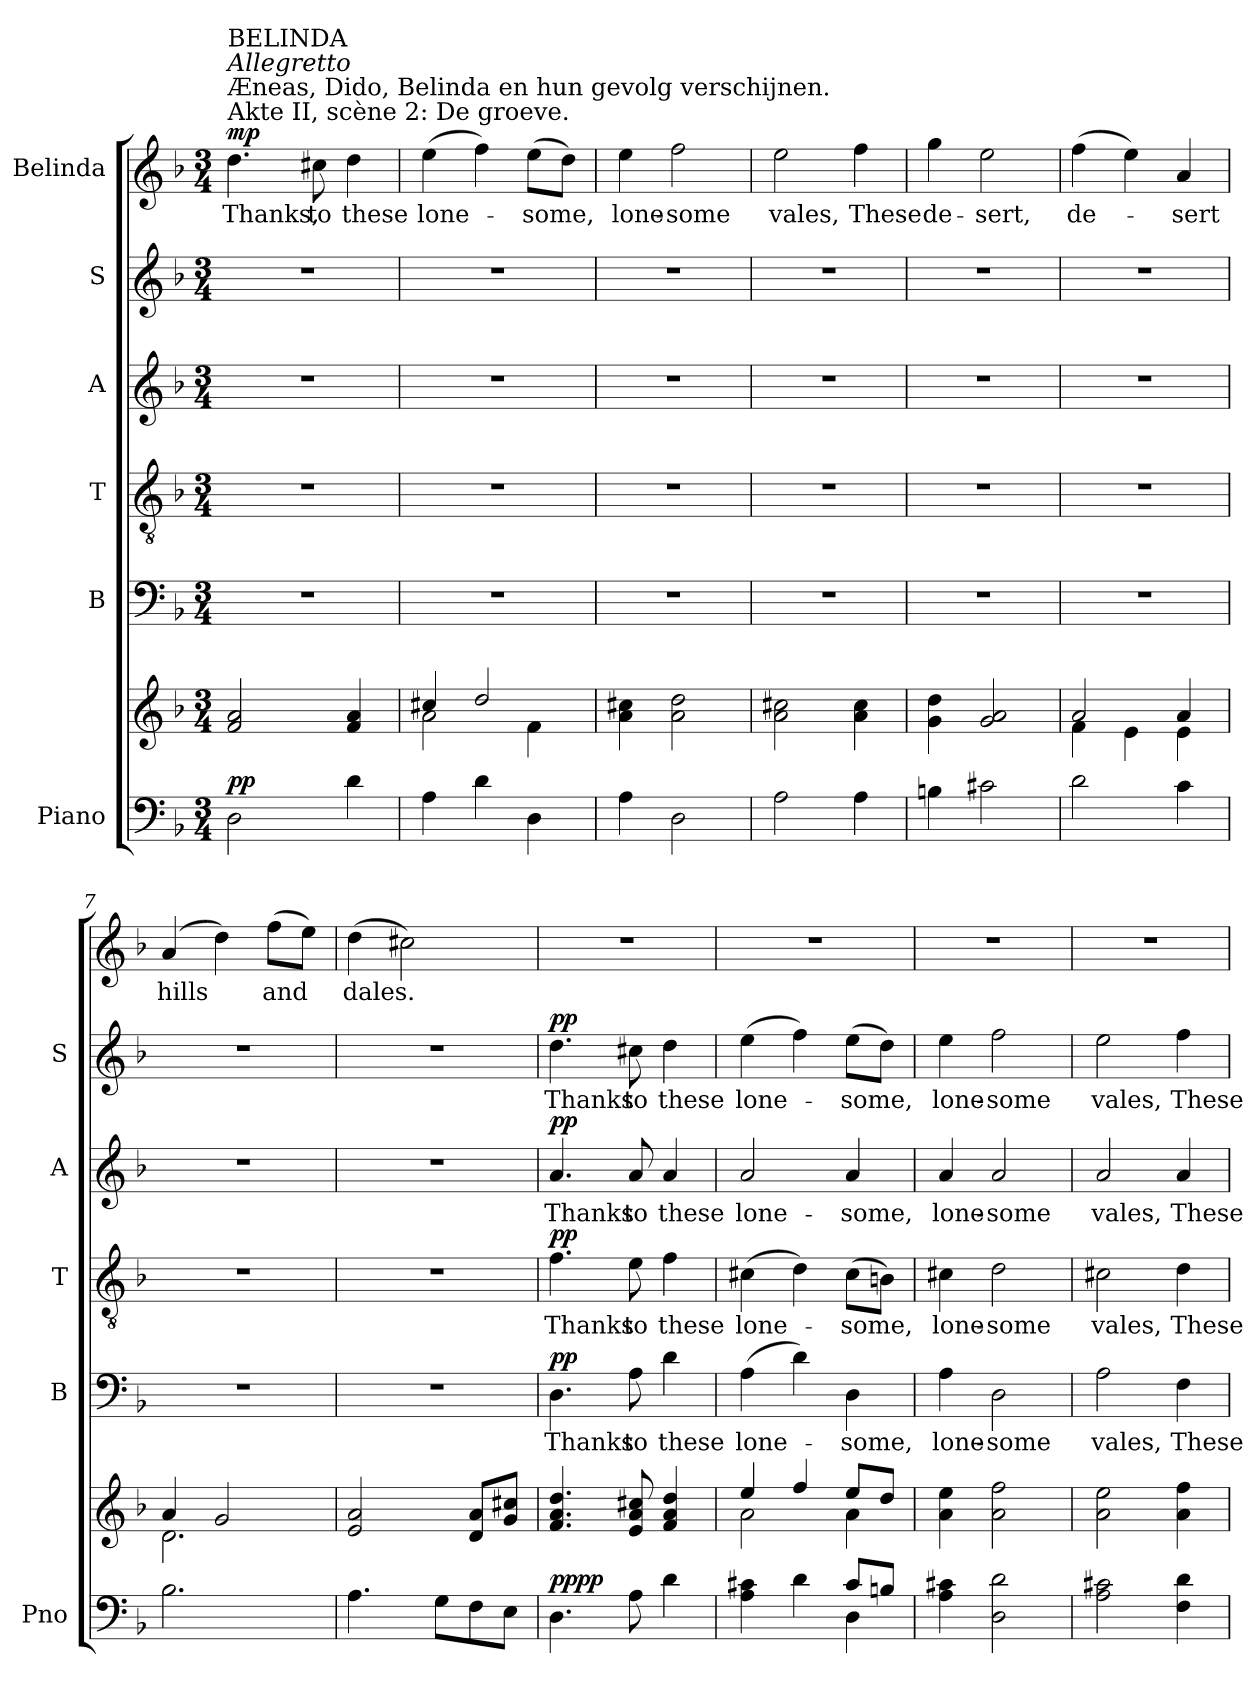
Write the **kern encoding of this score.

**kern	**kern	**dynam	**kern	**text	**dynam	**kern	**text	**dynam	**kern	**text	**dynam	**kern	**text	**dynam	**kern	**text	**dynam
*part6	*part6	*part6	*part5	*part5	*part5	*part4	*part4	*part4	*part3	*part3	*part3	*part2	*part2	*part2	*part1	*part1	*part1
*staff7	*staff6	*staff6/7	*staff5	*staff5	*staff5	*staff4	*staff4	*staff4	*staff3	*staff3	*staff3	*staff2	*staff2	*staff2	*staff1	*staff1	*staff1
*I"Piano	*	*	*I"B	*	*	*I"T	*	*	*I"A	*	*	*I"S	*	*	*I"Belinda	*	*
*I'Pno	*	*	*I'B	*	*	*I'T	*	*	*I'A	*	*	*I'S	*	*	*	*	*
*clefF4	*clefG2	*	*clefF4	*	*	*clefGv2	*	*	*clefG2	*	*	*clefG2	*	*	*clefG2	*	*
*k[b-]	*k[b-]	*	*k[b-]	*	*	*k[b-]	*	*	*k[b-]	*	*	*k[b-]	*	*	*k[b-]	*	*
*M3/4	*M3/4	*	*M3/4	*	*	*M3/4	*	*	*M3/4	*	*	*M3/4	*	*	*M3/4	*	*
=1	=1	=1	=1	=1	=1	=1	=1	=1	=1	=1	=1	=1	=1	=1	=1	=1	=1
!	!	!	!	!	!	!	!	!	!	!	!	!	!	!	!LO:TX:a:t=Akte II, scène 2&colon; De groeve.	!	!
!	!	!	!	!	!	!	!	!	!	!	!	!	!	!	!LO:TX:t=Æneas, Dido, Belinda en hun gevolg verschijnen.	!	!
!	!	!	!	!	!	!	!	!	!	!	!	!	!	!	!LO:TX:a:i:t=Allegretto	!	!
!	!	!	!	!	!	!	!	!	!	!	!	!	!	!	!LO:TX:a:t=BELINDA	!	!
!	!	!LO:DY:a=2	!	!	!	!	!	!	!	!	!	!	!	!	!	!LO:LY:b	!
!	!	!LO:DY:n=1:a	!	!	!	!	!	!	!	!	!	!	!	!	!	!	!LO:DY:a
2D\	2f/ 2a/	p p	2.r	.	.	2.r	.	.	2.r	.	.	2.r	.	.	4.dd\	Thanks,	mp
!	!	!	!	!	!	!	!	!	!	!	!	!	!	!	!	!LO:LY:b	!
.	.	.	.	.	.	.	.	.	.	.	.	.	.	.	8cc#X\	to	.
!	!	!	!	!	!	!	!	!	!	!	!	!	!	!	!	!LO:LY:b	!
4d\	4f/ 4a/	.	.	.	.	.	.	.	.	.	.	.	.	.	4dd\	these	.
=2	=2	=2	=2	=2	=2	=2	=2	=2	=2	=2	=2	=2	=2	=2	=2	=2	=2
*	*^	*	*	*	*	*	*	*	*	*	*	*	*	*	*	*	*
!	!	!	!	!	!	!	!	!	!	!	!	!	!	!	!	!	!LO:LY:b	!
4A\	4cc#X/	2a\	.	2.r	.	.	2.r	.	.	2.r	.	.	2.r	.	.	(>4ee\	lone-	.
4d\	2dd/	.	.	.	.	.	.	.	.	.	.	.	.	.	.	4ff\)	.	.
!	!	!	!	!	!	!	!	!	!	!	!	!	!	!	!	!	!LO:LY:b	!
4D\	.	4f\	.	.	.	.	.	.	.	.	.	.	.	.	.	(>8ee\L	-some,	.
.	.	.	.	.	.	.	.	.	.	.	.	.	.	.	.	8dd\J)	.	.
*	*v	*v	*	*	*	*	*	*	*	*	*	*	*	*	*	*	*	*
=3	=3	=3	=3	=3	=3	=3	=3	=3	=3	=3	=3	=3	=3	=3	=3	=3	=3
!	!	!	!	!	!	!	!	!	!	!	!	!	!	!	!	!LO:LY:b	!
4A\	4a\ 4cc#X\	.	2.r	.	.	2.r	.	.	2.r	.	.	2.r	.	.	4ee\	lone-	.
!	!	!	!	!	!	!	!	!	!	!	!	!	!	!	!	!LO:LY:b	!
2D\	2a\ 2dd\	.	.	.	.	.	.	.	.	.	.	.	.	.	2ff\	-some	.
=4	=4	=4	=4	=4	=4	=4	=4	=4	=4	=4	=4	=4	=4	=4	=4	=4	=4
!	!	!	!	!	!	!	!	!	!	!	!	!	!	!	!	!LO:LY:b	!
2A\	2a\ 2cc#X\	.	2.r	.	.	2.r	.	.	2.r	.	.	2.r	.	.	2ee\	vales,	.
!	!	!	!	!	!	!	!	!	!	!	!	!	!	!	!	!LO:LY:b	!
4A\	4a\ 4cc#\	.	.	.	.	.	.	.	.	.	.	.	.	.	4ff\	These	.
=5	=5	=5	=5	=5	=5	=5	=5	=5	=5	=5	=5	=5	=5	=5	=5	=5	=5
!	!	!	!	!	!	!	!	!	!	!	!	!	!	!	!	!LO:LY:b	!
4Bn\	4g\ 4dd\	.	2.r	.	.	2.r	.	.	2.r	.	.	2.r	.	.	4gg\	de-	.
!	!	!	!	!	!	!	!	!	!	!	!	!	!	!	!	!LO:LY:b	!
2c#X\	2g/ 2a/	.	.	.	.	.	.	.	.	.	.	.	.	.	2ee\	-sert,	.
=6	=6	=6	=6	=6	=6	=6	=6	=6	=6	=6	=6	=6	=6	=6	=6	=6	=6
*	*^	*	*	*	*	*	*	*	*	*	*	*	*	*	*	*	*
!	!	!	!	!	!	!	!	!	!	!	!	!	!	!	!	!	!LO:LY:b	!
2d\	2a/	4f\	.	2.r	.	.	2.r	.	.	2.r	.	.	2.r	.	.	(>4ff\	de-	.
.	.	4e\	.	.	.	.	.	.	.	.	.	.	.	.	.	4ee\)	.	.
!	!	!	!	!	!	!	!	!	!	!	!	!	!	!	!	!	!LO:LY:b	!
4c\	4a/	4e\	.	.	.	.	.	.	.	.	.	.	.	.	.	4a/	-sert	.
=7	=7	=7	=7	=7	=7	=7	=7	=7	=7	=7	=7	=7	=7	=7	=7	=7	=7	=7
!	!	!	!	!	!	!	!	!	!	!	!	!	!	!	!	!	!LO:LY:b	!
2.B-\	4a/	2.d\	.	2.r	.	.	2.r	.	.	2.r	.	.	2.r	.	.	(>4a/	hills	.
.	2g/	.	.	.	.	.	.	.	.	.	.	.	.	.	.	4dd\)	.	.
!	!	!	!	!	!	!	!	!	!	!	!	!	!	!	!	!	!LO:LY:b	!
.	.	.	.	.	.	.	.	.	.	.	.	.	.	.	.	(>8ff\L	and	.
.	.	.	.	.	.	.	.	.	.	.	.	.	.	.	.	8ee\J)	.	.
*	*v	*v	*	*	*	*	*	*	*	*	*	*	*	*	*	*	*	*
=8	=8	=8	=8	=8	=8	=8	=8	=8	=8	=8	=8	=8	=8	=8	=8	=8	=8
!	!	!	!	!	!	!	!	!	!	!	!	!	!	!	!	!LO:LY:b	!
4.A\	2e/ 2a/	.	2.r	.	.	2.r	.	.	2.r	.	.	2.r	.	.	(>4dd\	dales.	.
.	.	.	.	.	.	.	.	.	.	.	.	.	.	.	2cc#X\)	.	.
8G\L	.	.	.	.	.	.	.	.	.	.	.	.	.	.	.	.	.
8F\	8d/ 8a/L	.	.	.	.	.	.	.	.	.	.	.	.	.	.	.	.
8E\J	8g/ 8cc#X/J	.	.	.	.	.	.	.	.	.	.	.	.	.	.	.	.
!!LO:LB:g=z
=9	=9	=9	=9	=9	=9	=9	=9	=9	=9	=9	=9	=9	=9	=9	=9	=9	=9
!	!	!LO:DY:a=2	!	!LO:LY:b	!	!	!LO:LY:b	!	!	!LO:LY:b	!	!	!LO:LY:b	!	!	!	!
!	!	!LO:DY:n=1:a	!	!	!LO:DY:a	!	!	!LO:DY:a	!	!	!LO:DY:a	!	!	!LO:DY:a	!	!	!
4.D\	4.f/ 4.a/ 4.dd/	pp pp	4.D\	Thanks	pp	4.f\	Thanks	pp	4.a/	Thanks	pp	4.dd\	Thanks	pp	2.r	.	.
!	!	!	!	!LO:LY:b	!	!	!LO:LY:b	!	!	!LO:LY:b	!	!	!LO:LY:b	!	!	!	!
8A\	8e/ 8a/ 8cc#X/	.	8A\	to	.	8e\	to	.	8a/	to	.	8cc#X\	to	.	.	.	.
!	!	!	!	!LO:LY:b	!	!	!LO:LY:b	!	!	!LO:LY:b	!	!	!LO:LY:b	!	!	!	!
4d\	4f/ 4a/ 4dd/	.	4d\	these	.	4f\	these	.	4a/	these	.	4dd\	these	.	.	.	.
=10	=10	=10	=10	=10	=10	=10	=10	=10	=10	=10	=10	=10	=10	=10	=10	=10	=10
*^	*^	*	*	*	*	*	*	*	*	*	*	*	*	*	*	*	*
!	!	!	!	!	!	!LO:LY:b	!	!	!LO:LY:b	!	!	!LO:LY:b	!	!	!LO:LY:b	!	!	!	!
4A\ 4c#X\	2ryy	4ee/	2a\	.	(>4A\	lone-	.	(>4c#X\	lone-	.	2a/	lone-	.	(>4ee\	lone-	.	2.r	.	.
4d\	.	4ff/	.	.	4d\)	.	.	4d\)	.	.	.	.	.	4ff\)	.	.	.	.	.
!	!	!	!	!	!	!LO:LY:b	!	!	!LO:LY:b	!	!	!LO:LY:b	!	!	!LO:LY:b	!	!	!	!
8c#/L	4D\	8ee/L	4a\	.	4D\	-some,	.	(>8c#\L	-some,	.	4a/	-some,	.	(>8ee\L	-some,	.	.	.	.
8Bn/J	.	8dd/J	.	.	.	.	.	8Bn\J)	.	.	.	.	.	8dd\J)	.	.	.	.	.
*v	*v	*	*	*	*	*	*	*	*	*	*	*	*	*	*	*	*	*	*
*	*v	*v	*	*	*	*	*	*	*	*	*	*	*	*	*	*	*	*
=11	=11	=11	=11	=11	=11	=11	=11	=11	=11	=11	=11	=11	=11	=11	=11	=11	=11
!	!	!	!	!LO:LY:b	!	!	!LO:LY:b	!	!	!LO:LY:b	!	!	!LO:LY:b	!	!	!	!
4A\ 4c#X\	4a\ 4ee\	.	4A\	lone-	.	4c#X\	lone-	.	4a/	lone-	.	4ee\	lone-	.	2.r	.	.
!	!	!	!	!LO:LY:b	!	!	!LO:LY:b	!	!	!LO:LY:b	!	!	!LO:LY:b	!	!	!	!
2D\ 2d\	2a\ 2ff\	.	2D\	-some	.	2d\	-some	.	2a/	-some	.	2ff\	-some	.	.	.	.
=12	=12	=12	=12	=12	=12	=12	=12	=12	=12	=12	=12	=12	=12	=12	=12	=12	=12
!	!	!	!	!LO:LY:b	!	!	!LO:LY:b	!	!	!LO:LY:b	!	!	!LO:LY:b	!	!	!	!
2A\ 2c#X\	2a\ 2ee\	.	2A\	vales,	.	2c#X\	vales,	.	2a/	vales,	.	2ee\	vales,	.	2.r	.	.
!	!	!	!	!LO:LY:b	!	!	!LO:LY:b	!	!	!LO:LY:b	!	!	!LO:LY:b	!	!	!	!
4F\ 4d\	4a\ 4ff\	.	4F\	These	.	4d\	These	.	4a/	These	.	4ff\	These	.	.	.	.
=	=	=	=	=	=	=	=	=	=	=	=	=	=	=	=	=	=
*-	*-	*-	*-	*-	*-	*-	*-	*-	*-	*-	*-	*-	*-	*-	*-	*-	*-
